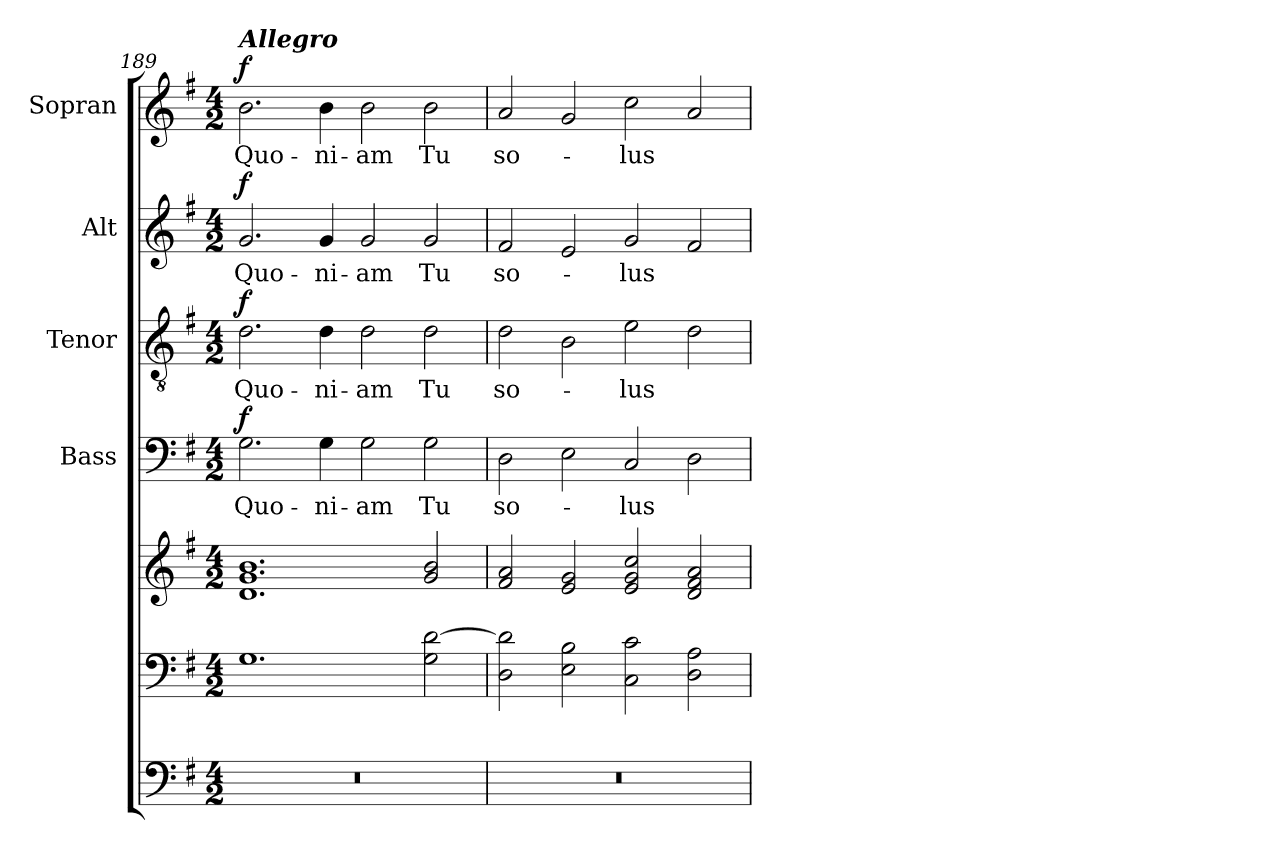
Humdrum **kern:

**kern	**kern	**kern	**kern	**text	**dynam	**kern	**text	**dynam	**kern	**text	**dynam	**kern	**text	**dynam
*part6	*part5	*part5	*part4	*part4	*part4	*part3	*part3	*part3	*part2	*part2	*part2	*part1	*part1	*part1
*staff7	*staff6	*staff5	*staff4	*staff4	*staff4	*staff3	*staff3	*staff3	*staff2	*staff2	*staff2	*staff1	*staff1	*staff1
*	*	*	*I"Bass	*	*	*I"Tenor	*	*	*I"Alt	*	*	*I"Sopran	*	*
*	*	*	*I'B.	*	*	*I'T.	*	*	*I'A.	*	*	*I'S.	*	*
*clefF4	*clefF4	*clefG2	*clefF4	*	*	*clefGv2	*	*	*clefG2	*	*	*clefG2	*	*
*k[f#]	*k[f#]	*k[f#]	*k[f#]	*	*	*k[f#]	*	*	*k[f#]	*	*	*k[f#]	*	*
*G:	*G:	*G:	*G:	*	*	*G:	*	*	*G:	*	*	*G:	*	*
*M4/2	*M4/2	*M4/2	*M4/2	*	*	*M4/2	*	*	*M4/2	*	*	*M4/2	*	*
=189	=189	=189	=189	=189	=189	=189	=189	=189	=189	=189	=189	=189	=189	=189
!	!	!	!	!	!	!	!	!	!	!	!	!LO:TX:a:Bi:t=Allegro	!	!
!	!	!	!	!LO:LY:b	!LO:DY:a	!	!LO:LY:b	!LO:DY:a	!	!LO:LY:b	!LO:DY:a	!	!LO:LY:b	!LO:DY:a
0r	1.G	1.d 1.g 1.b	2.G\	Quo-	f	2.d\	Quo-	f	2.g/	Quo-	f	2.b\	Quo-	f
!	!	!	!	!LO:LY:b	!	!	!LO:LY:b	!	!	!LO:LY:b	!	!	!LO:LY:b	!
.	.	.	4G\	-ni-	.	4d\	-ni-	.	4g/	-ni-	.	4b\	-ni-	.
!	!	!	!	!LO:LY:b	!	!	!LO:LY:b	!	!	!LO:LY:b	!	!	!LO:LY:b	!
.	.	.	2G\	-am	.	2d\	-am	.	2g/	-am	.	2b\	-am	.
!	!	!	!	!LO:LY:b	!	!	!LO:LY:b	!	!	!LO:LY:b	!	!	!LO:LY:b	!
.	2G\ [2d\	2g/ 2b/	2G\	Tu	.	2d\	Tu	.	2g/	Tu	.	2b\	Tu	.
=190	=190	=190	=190	=190	=190	=190	=190	=190	=190	=190	=190	=190	=190	=190
!	!	!	!	!LO:LY:b	!	!	!LO:LY:b	!	!	!LO:LY:b	!	!	!LO:LY:b	!
0r	2D\ 2d\]	2f#/ 2a/	2D\	so-	.	2d\	so-	.	2f#/	so-	.	2a/	so-	.
.	2E\ 2B\	2e/ 2g/	2E\	.	.	2B\	.	.	2e/	.	.	2g/	.	.
!	!	!	!	!LO:LY:b	!	!	!LO:LY:b	!	!	!LO:LY:b	!	!	!LO:LY:b	!
.	2C\ 2c\	2e/ 2g/ 2cc/	2C/	-lus	.	2e\	-lus	.	2g/	-lus	.	2cc\	-lus	.
.	2D\ 2A\	2d/ 2f#/ 2a/	2D\	.	.	2d\	.	.	2f#/	.	.	2a/	.	.
=	=	=	=	=	=	=	=	=	=	=	=	=	=	=
*-	*-	*-	*-	*-	*-	*-	*-	*-	*-	*-	*-	*-	*-	*-
